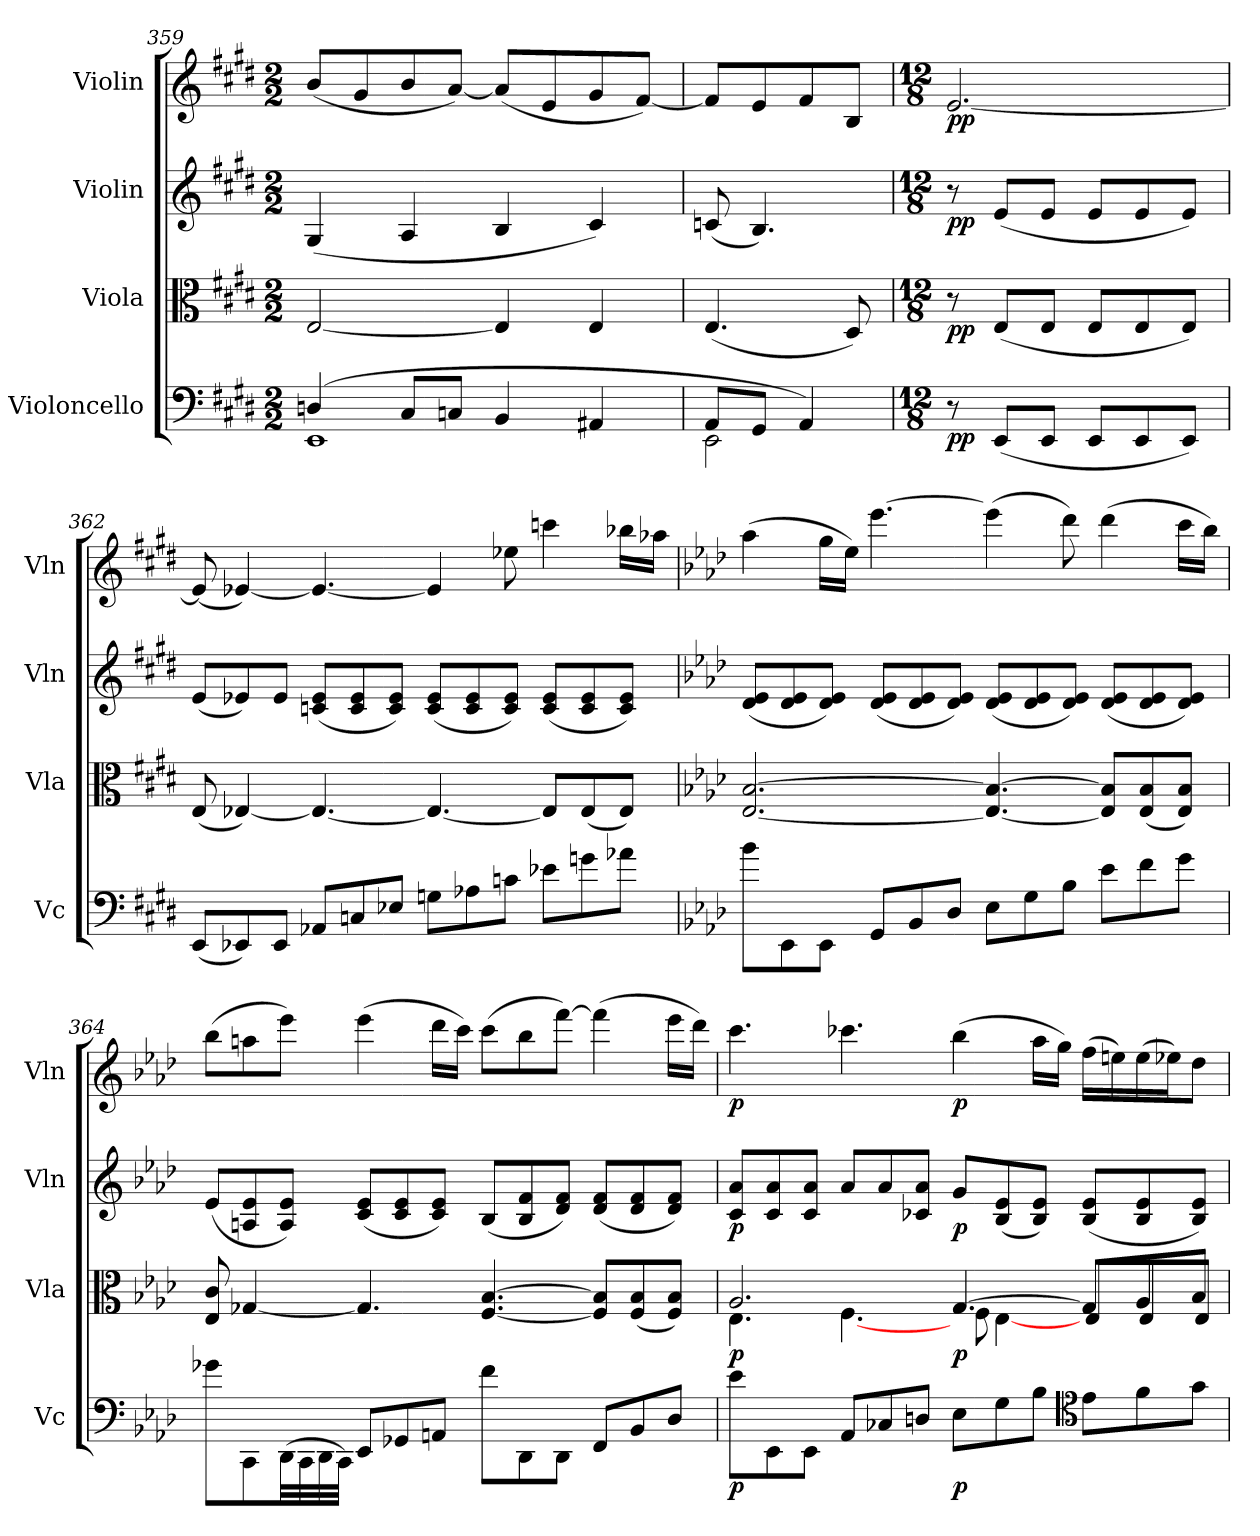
**kern	**dynam	**kern	**dynam	**kern	**dynam	**kern	**dynam
*part4	*part4	*part3	*part3	*part2	*part2	*part1	*part1
*staff4	*staff4	*staff3	*staff3	*staff2	*staff2	*staff1	*staff1
*I"Violoncello	*	*I"Viola	*	*I"Violin	*	*I"Violin	*
*I'Vc	*	*I'Vla	*	*I'Vln	*	*I'Vln	*
*clefF4	*	*clefC3	*	*clefG2	*	*clefG2	*
*k[f#c#g#d#]	*	*k[f#c#g#d#]	*	*k[f#c#g#d#]	*	*k[f#c#g#d#]	*
*M2/2	*	*M2/2	*	*M2/2	*	*M2/2	*
=359	=359	=359	=359	=359	=359	=359	=359
*^	*	*	*	*	*	*	*
(4Dn	1EE	.	[2E	.	(4G#	.	(8b/L	.
.	.	.	.	.	.	.	8g#/	.
8C#/L	.	.	.	.	4A	.	8b/	.
8Cn/J	.	.	.	.	.	.	[8a/J)	.
4BB	.	.	4E]	.	4B	.	(8a/L]	.
.	.	.	.	.	.	.	8e/	.
4AA#X	.	.	4E	.	4c#)	.	8g#/	.
.	.	.	.	.	.	.	[8f#/J)	.
=360	=360	=360	=360	=360	=360	=360	=360	=360
8AA/L	2EE	.	(4.E	.	(8cn	.	8f#/L]	.
8GG#/J	.	.	.	.	4.B)	.	8e/	.
4AA)	.	.	.	.	.	.	8f#/	.
.	.	.	8D#)	.	.	.	8B/J	.
*v	*v	*	*	*	*	*	*	*
=361	=361	=361	=361	=361	=361	=361	=361
*M12/8	*	*M12/8	*	*M12/8	*	*M12/8	*
*	*	*	*	*	*	*MM84	*
8r	pp	8r	pp	8r	pp	[2.e	pp
(8EE/L	.	(8E/L	.	(8e/L	.	.	.
8EE/J	.	8E/J	.	8e/J	.	.	.
8EE/L	.	8E/L	.	8e/L	.	.	.
8EE/	.	8E/	.	8e/	.	.	.
8EE/J)	.	8E/J)	.	8e/J)	.	.	.
=362	=362	=362	=362	=362	=362	=362	=362
(8EE/L	.	(8E	.	(8e/L	.	(8e]	.
8EE-X/)	.	[4E-X)	.	8e-X/)	.	[4e-X)	.
8EE-/J	.	.	.	8e-/J	.	.	.
8AA-X/L	.	4.E-_	.	(8cn/ 8e-/L	.	4.e-_	.
8Cn/	.	.	.	8c/ 8e-/	.	.	.
8E-X/J	.	.	.	8c/ 8e-/J)	.	.	.
8Gn\L	.	4.E-_	.	(8c/ 8e-/L	.	4e-]	.
8A-X\	.	.	.	8c/ 8e-/	.	.	.
8cn\J	.	.	.	8c/ 8e-/J)	.	8ee-X	.
8e-X\L	.	8E-/L]	.	(8c/ 8e-/L	.	4cccn	.
8gn\	.	(8E-/	.	8c/ 8e-/	.	.	.
8a-X\J	.	8E-/J)	.	8c/ 8e-/J)	.	16bb-X\LL	.
.	.	.	.	.	.	16aa-X\JJ	.
=363	=363	=363	=363	=363	=363	=363	=363
*k[b-e-a-d-]	*	*k[b-e-a-d-]	*	*k[b-e-a-d-]	*	*k[b-e-a-d-]	*
8b-\L	.	[2.E- [2.B-	.	(8d-/ 8e-/L	.	(4aa-	.
8EE-\	.	.	.	8d-/ 8e-/	.	.	.
8EE-\J	.	.	.	8d-/ 8e-/J)	.	16gg\LL	.
.	.	.	.	.	.	16ee-\JJ)	.
8GG/L	.	.	.	(8d-/ 8e-/L	.	[4.eee-	.
8BB-/	.	.	.	8d-/ 8e-/	.	.	.
8D-/J	.	.	.	8d-/ 8e-/J)	.	.	.
8E-\L	.	4.E-_ 4.B-_	.	(8d-/ 8e-/L	.	(4eee-]	.
8G\	.	.	.	8d-/ 8e-/	.	.	.
8B-\J	.	.	.	8d-/ 8e-/J)	.	8ddd-)	.
8e-\L	.	8E-]/ 8B-]/L	.	(8d-/ 8e-/L	.	(4ddd-	.
8f\	.	(8E-/ 8B-/	.	8d-/ 8e-/	.	.	.
8g\J	.	8E-/ 8B-/J)	.	8d-/ 8e-/J)	.	16ccc\LL	.
.	.	.	.	.	.	16bb-\JJ)	.
=364	=364	=364	=364	=364	=364	=364	=364
8g-X\L	.	8E- 8c	.	(8e-/L	.	(8bb-\L	.
8CC\	.	[4G-X	.	8An/ 8e-/	.	8aan\	.
(32DD-\LL	.	.	.	8A/ 8e-/J)	.	8eee-\J)	.
32CC\	.	.	.	.	.	.	.
32DD-\	.	.	.	.	.	.	.
32CC\JJJ)	.	.	.	.	.	.	.
8EE-/L	.	4.G-]	.	(8c/ 8e-/L	.	(4eee-	.
8GG-X/	.	.	.	8c/ 8e-/	.	.	.
8AAn/J	.	.	.	8c/ 8e-/J)	.	16ddd-\LL	.
.	.	.	.	.	.	16ccc\JJ)	.
8f\L	.	[4.F [4.B-	.	(8B-/L	.	(8ccc\L	.
8DD-\	.	.	.	8B-/ 8f/	.	8bb-\	.
8DD-\J	.	.	.	8d-/ 8f/J)	.	[8fff\J)	.
8FF/L	.	8F]/ 8B-]/L	.	(8d-/ 8f/L	.	(4fff]	.
8BB-/	.	(8F/ 8B-/	.	8d-/ 8f/	.	.	.
8D-/J	.	8F/ 8B-/J)	.	8d-/ 8f/J)	.	16eee-\LL	.
.	.	.	.	.	.	16ddd-\JJ)	.
=365	=365	=365	=365	=365	=365	=365	=365
*	*	*^	*	*	*	*	*
8e-\L	p	2.A-	4.E-	p	8c/ 8a-/L	p	4.ccc	p
8EE-\	.	.	.	.	8c/ 8a-/	.	.	.
8EE-\J	.	.	.	.	8c/ 8a-/J	.	.	.
8AA-/L	.	.	[4.F	.	8a-/L	.	4.ccc-X	.
8C-X/	.	.	.	.	8a-/	.	.	.
8Dn/J	.	.	.	.	8c-X/ 8a-/J	.	.	.
8E-\L	p	[4.G	8F	p	8g/L	p	(4bb-	p
8G\	.	.	[4E-	.	(8B-/ 8e-/	.	.	.
8B-\J	.	.	.	.	8B-/ 8e-/J)	.	16aa-\LL	.
.	.	.	.	.	.	.	16gg\JJ)	.
*clefC4	*	*	*	*	*	*	*	*
8e-\L	.	8G/L]	8E-/L	.	(8B-/ 8e-/L	.	(16ff\LL	.
.	.	.	.	.	.	.	16een\)	.
8f\	.	8A-/	8E-/	.	8B-/ 8e-/	.	(16ee\	.
.	.	.	.	.	.	.	16ee-X\J)	.
8g\J	.	8B-/J	8E-/J	.	8B-/ 8e-/J)	.	8dd-\J	.
*	*	*v	*v	*	*	*	*	*
=	=	=	=	=	=	=	=
*-	*-	*-	*-	*-	*-	*-	*-
